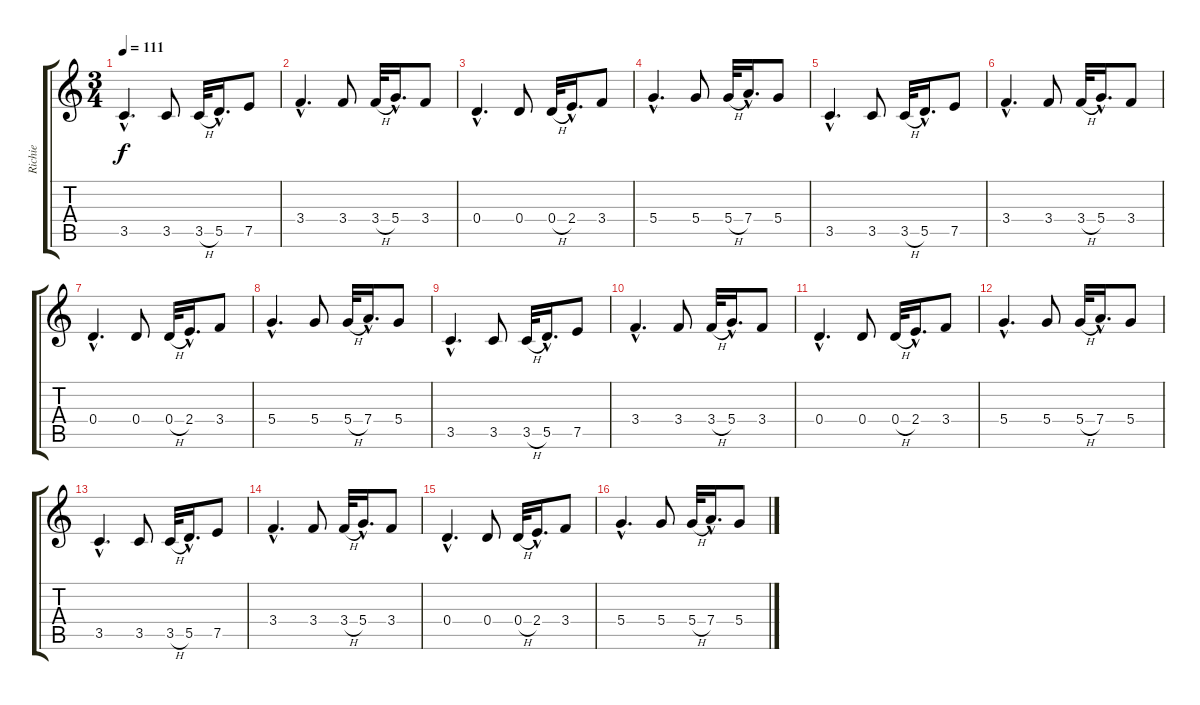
\track ("Richie" "Richie") {instrument electricguitarmuted}
\staff {score tabs}
\tuning (E4 B3 G3 D3 A2 E2) {hide}
\ts (3 4)
\tempo 111
\clef g2
\ks c
3.5{hac}.4{d dy f} 3.5.8 3.5{h}.32 5.5{hac}.16{d} 7.5.8 |
3.4{hac}.4{d} 3.4.8 3.4{h}.32 5.4{hac}.16{d} 3.4.8 |
0.4{hac}.4{d} 0.4.8 0.4{h}.32 2.4{hac}.16{d} 3.4.8 |
5.4{hac}.4{d} 5.4.8 5.4{h}.32 7.4{hac}.16{d} 5.4.8 |
3.5{hac}.4{d} 3.5.8 3.5{h}.32 5.5{hac}.16{d} 7.5.8 |
3.4{hac}.4{d} 3.4.8 3.4{h}.32 5.4{hac}.16{d} 3.4.8 |
0.4{hac}.4{d} 0.4.8 0.4{h}.32 2.4{hac}.16{d} 3.4.8 |
5.4{hac}.4{d} 5.4.8 5.4{h}.32 7.4{hac}.16{d} 5.4.8 |
3.5{hac}.4{d} 3.5.8 3.5{h}.32 5.5{hac}.16{d} 7.5.8 |
3.4{hac}.4{d} 3.4.8 3.4{h}.32 5.4{hac}.16{d} 3.4.8 |
0.4{hac}.4{d} 0.4.8 0.4{h}.32 2.4{hac}.16{d} 3.4.8 |
5.4{hac}.4{d} 5.4.8 5.4{h}.32 7.4{hac}.16{d} 5.4.8 |
3.5{hac}.4{d} 3.5.8 3.5{h}.32 5.5{hac}.16{d} 7.5.8 |
3.4{hac}.4{d} 3.4.8 3.4{h}.32 5.4{hac}.16{d} 3.4.8 |
0.4{hac}.4{d} 0.4.8 0.4{h}.32 2.4{hac}.16{d} 3.4.8 |
5.4{hac}.4{d} 5.4.8 5.4{h}.32 7.4{hac}.16{d} 5.4.8
